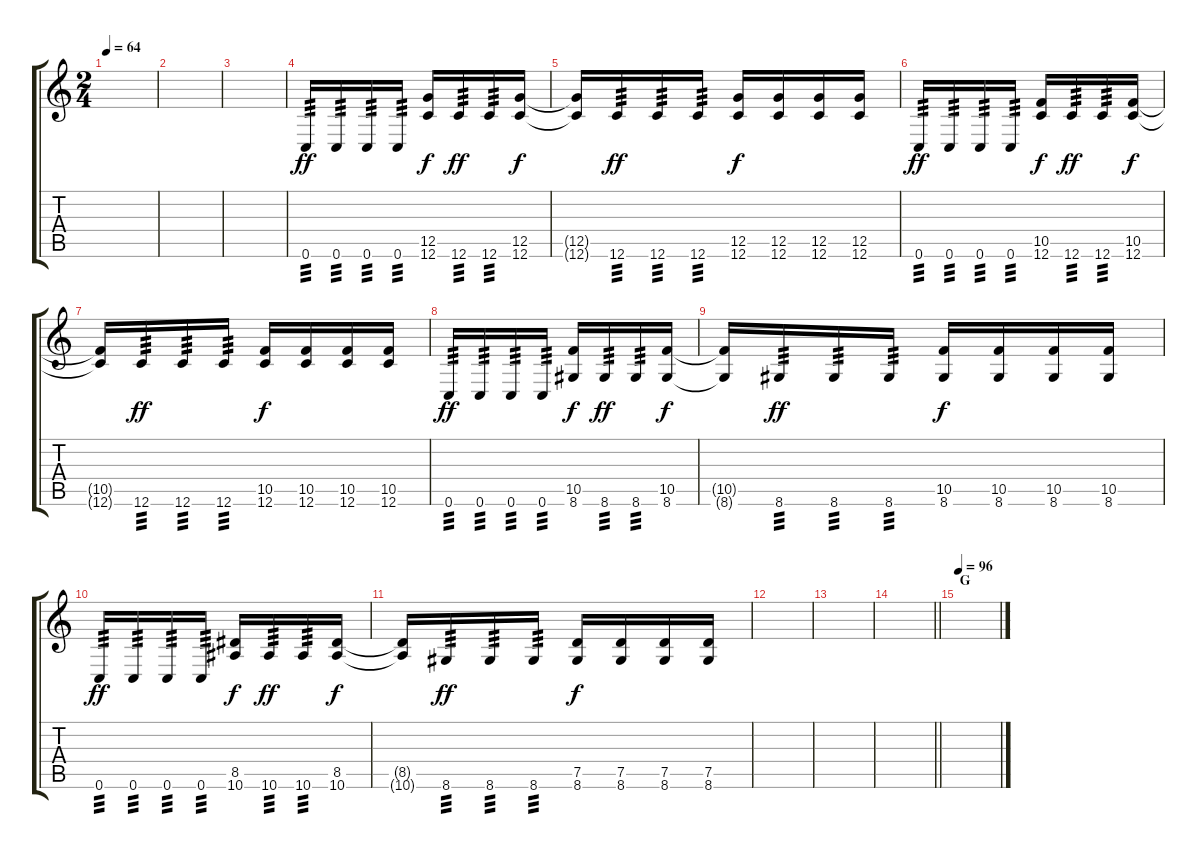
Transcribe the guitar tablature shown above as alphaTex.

\track "" {instrument overdrivenguitar}
\staff {score tabs}
\tuning (D4 A3 F3 C3 G2 C2) {hide}
\ts (2 4)
\tempo 64
\clef g2
\ks c
|
|
|
0.6.16{tp 3 dy ff} 0.6.16{tp 3} 0.6.16{tp 3} 0.6.16{tp 3} (12.5 12.6).16{dy f} 12.6.16{tp 3 dy ff} 12.6.16{tp 3} (12.5 12.6).16{dy f} |
(12.5{t} 12.6{t}).16 12.6.16{tp 3 dy ff} 12.6.16{tp 3} 12.6.16{tp 3} (12.5 12.6).16{dy f} (12.5 12.6).16 (12.5 12.6).16 (12.5 12.6).16 |
0.6.16{tp 3 dy ff} 0.6.16{tp 3} 0.6.16{tp 3} 0.6.16{tp 3} (10.5 12.6).16{dy f} 12.6.16{tp 3 dy ff} 12.6.16{tp 3} (10.5 12.6).16{dy f} |
(10.5{t} 12.6{t}).16 12.6.16{tp 3 dy ff} 12.6.16{tp 3} 12.6.16{tp 3} (10.5 12.6).16{dy f} (10.5 12.6).16 (10.5 12.6).16 (10.5 12.6).16 |
0.6.16{tp 3 dy ff} 0.6.16{tp 3} 0.6.16{tp 3} 0.6.16{tp 3} (10.5 8.6).16{dy f} 8.6.16{tp 3 dy ff} 8.6.16{tp 3} (10.5 8.6).16{dy f} |
(10.5{t} 8.6{t}).16 8.6.16{tp 3 dy ff} 8.6.16{tp 3} 8.6.16{tp 3} (10.5 8.6).16{dy f} (10.5 8.6).16 (10.5 8.6).16 (10.5 8.6).16 |
0.6.16{tp 3 dy ff} 0.6.16{tp 3} 0.6.16{tp 3} 0.6.16{tp 3} (8.5 10.6).16{dy f} 10.6.16{tp 3 dy ff} 10.6.16{tp 3} (8.5 10.6).16{dy f} |
(8.5{t} 10.6{t}).16 8.6.16{tp 3 dy ff} 8.6.16{tp 3} 8.6.16{tp 3} (7.5 8.6).16{dy f} (7.5 8.6).16 (7.5 8.6).16 (7.5 8.6).16 |
|
|
\barLineRight lightlight
|
\section ("" "G")
\tempo 96
